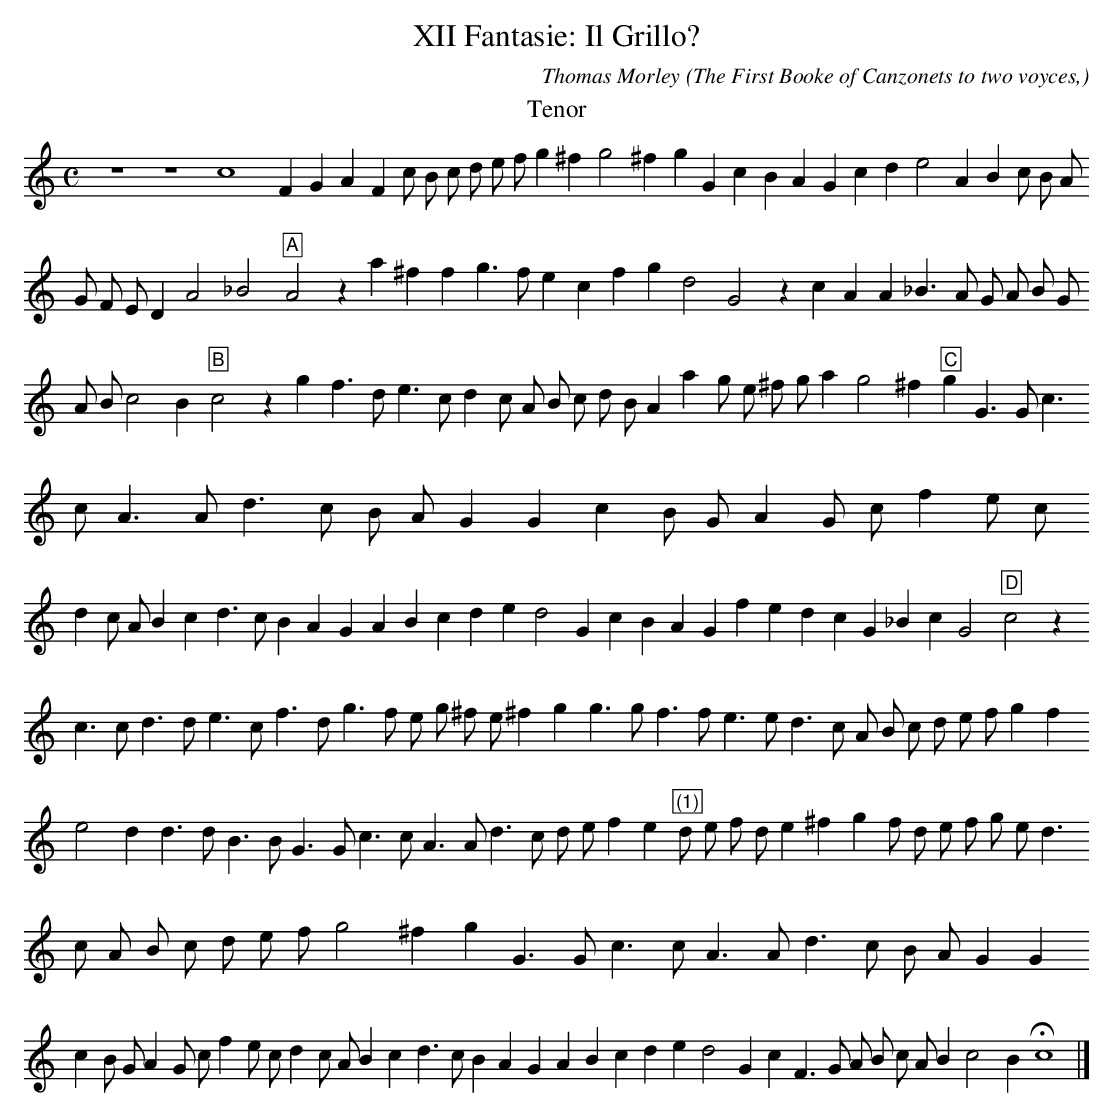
X:1
O: The First Booke of Canzonets to two voyces,
T:XII Fantasie: Il Grillo?
C: Thomas Morley
O: The First Book of Canzonets to Two voyces
M:C
L:1/8
K:C
T:Tenor
K:C -8va
L:1/8
z8 z8 c8 F2 G2 A2 F2 c B c d e f g2 ^f2 g4 ^f2 g2 G2 c2 B2 A2 G2 c2 d2 e4 A2 B2 \
c B A G F E D2 A4 _B4 "A"A4 z2 a2 ^f2 f2 g3 f e2 c2 f2 g2 d4 G4 z2 c2 A2 A2 _B3 A G A B G \
A B c4 B2 "B"c4 z2 g2 f3 d e3 c d2 c A B c d B A2 a2 g e ^f g a2 g4 ^f2 "C"g2 G3 G c3 c \
A3 A d3 c B A G2 G2 c2 B G A2 G c f2 e c
d2 c A B2 c2 d3 c B2 A2 G2 A2 B2 c2 d2 e2 d4 \
G2 c2 B2 A2 G2 f2 e2 d2 c2 G2 _B2 c2 G4 "D"c4 z2 c3 c d3 d e3 c f3 d g3 f e g ^f e ^f2 \
g2 g3 g f3 f e3 e d3 c A B c d e f g2 f2 e4 d2 d3 d B3 B G3 G c3 c A3 A d3 c \
 d e f2 e2 "(1)"d e f d e2 ^f2 g2 f d e f g e d3 c A B c d e f g4 ^f2 \
g2 G3 G c3 c A3 A d3 c B A G2 G2
c2 B G A2 G c f2 e c d2 c A B2 c2 d3 c B2 A2 \
G2 A2 B2 c2 d2 e2 d4 G2 c2 F3 G A B c A B2 c4 B2 Hc8 |]
